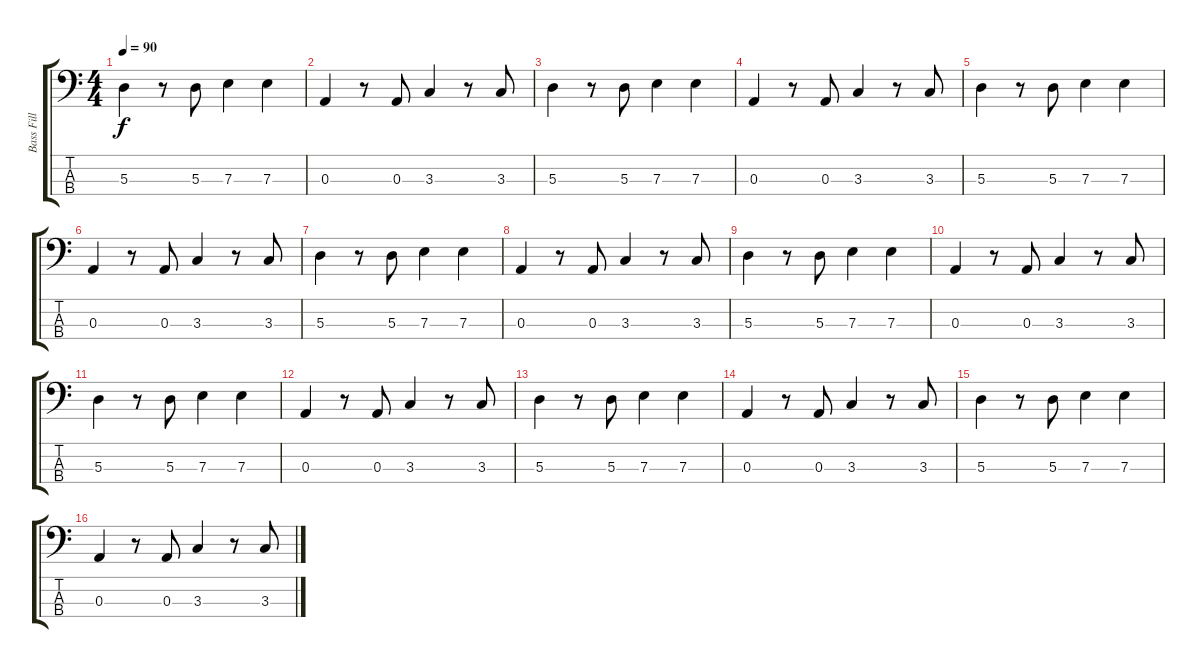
\track ("Bass Fill" "Bass Fill") {instrument electricbassfinger}
\staff {score tabs}
\tuning (G2 D2 A1 E1) {hide}
\ts (4 4)
\tempo 90
\clef f4
\ks c
5.3.4{dy f} r.8 5.3.8 7.3.4 7.3.4 |
0.3.4 r.8 0.3.8 3.3.4 r.8 3.3.8 |
5.3.4 r.8 5.3.8 7.3.4 7.3.4 |
0.3.4 r.8 0.3.8 3.3.4 r.8 3.3.8 |
5.3.4 r.8 5.3.8 7.3.4 7.3.4 |
0.3.4 r.8 0.3.8 3.3.4 r.8 3.3.8 |
5.3.4 r.8 5.3.8 7.3.4 7.3.4 |
0.3.4 r.8 0.3.8 3.3.4 r.8 3.3.8 |
5.3.4 r.8 5.3.8 7.3.4 7.3.4 |
0.3.4 r.8 0.3.8 3.3.4 r.8 3.3.8 |
5.3.4 r.8 5.3.8 7.3.4 7.3.4 |
0.3.4 r.8 0.3.8 3.3.4 r.8 3.3.8 |
5.3.4 r.8 5.3.8 7.3.4 7.3.4 |
0.3.4 r.8 0.3.8 3.3.4 r.8 3.3.8 |
5.3.4 r.8 5.3.8 7.3.4 7.3.4 |
0.3.4 r.8 0.3.8 3.3.4 r.8 3.3.8
